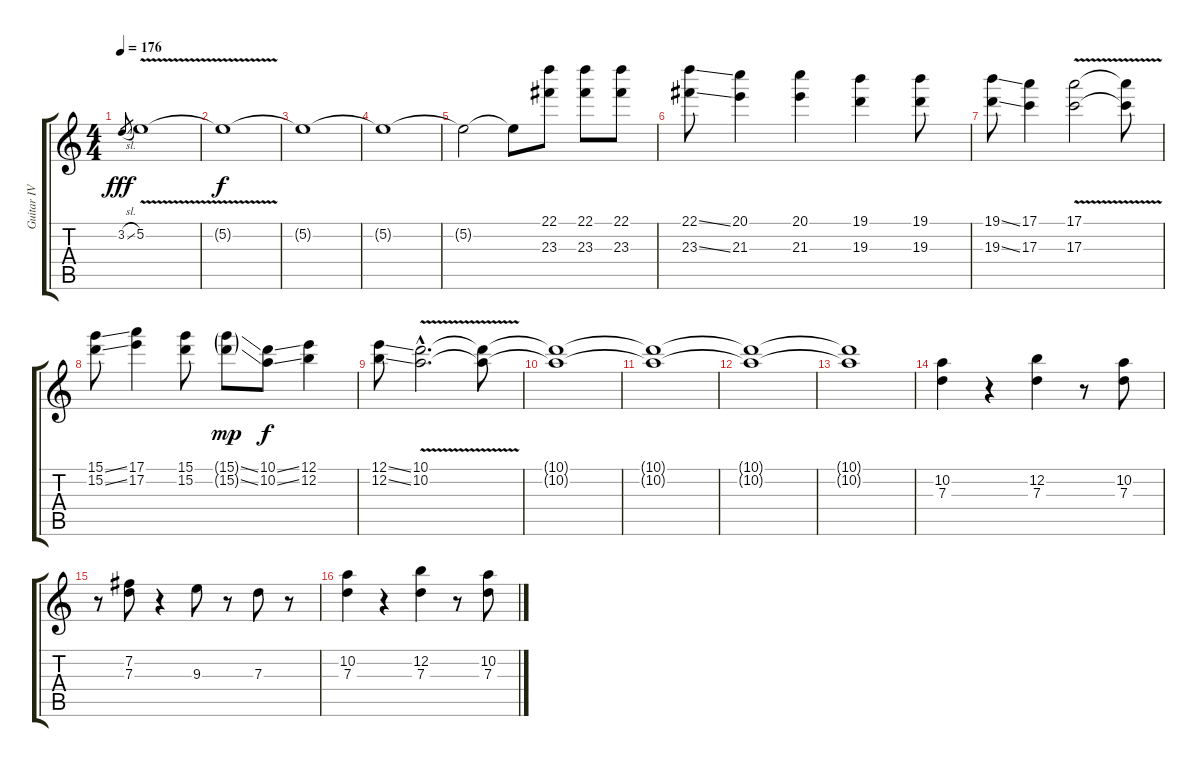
\track ("Guitar IV - Solo" "Guitar IV ") {instrument overdrivenguitar}
\staff {score tabs}
\tuning (E4 B3 G3 D3 A2 E2) {hide}
\ts (4 4)
\tempo 176
\clef g2
\ks c
3.2{sl}.8{gr dy fff} 5.2{v}.1 |
5.2{t}.1{dy f} |
5.2{t}.1 |
5.2{t}.1 |
5.2{t}.2 5.2{t}.8 (22.1 23.3).8 (22.1 23.3).8 (22.1 23.3).8 |
(22.1{ss} 23.3{ss}).8 (20.1 21.3).4 (20.1 21.3).4 (19.1 19.3).4 (19.1 19.3).8 |
(19.1{ss} 19.3{ss}).8 (17.1 17.3).4 (17.1{v} 17.3{v}).2 (17.1{t} 17.3{t}).8 |
(15.1{ss} 15.2{ss}).8 (17.1 17.2).4 (15.1 15.2).8 (15.1{ss g} 15.2{ss g}).8{dy mp} (10.1{ss} 10.2{ss}).8{dy f} (12.1 12.2).4 |
(12.1{ss} 12.2{ss}).8 (10.1{v hac} 10.2{v hac}).2{d} (10.1{t} 10.2{t}).8 |
(10.1{t} 10.2{t}).1 |
(10.1{t} 10.2{t}).1 |
(10.1{t} 10.2{t}).1 |
(10.1{t} 10.2{t}).1 |
(10.2 7.3).4 r.4 (12.2 7.3).4 r.8 (10.2 7.3).8 |
r.8 (7.2 7.3).8 r.4 9.3.8 r.8 7.3.8 r.8 |
(10.2 7.3).4 r.4 (12.2 7.3).4 r.8 (10.2 7.3).8
